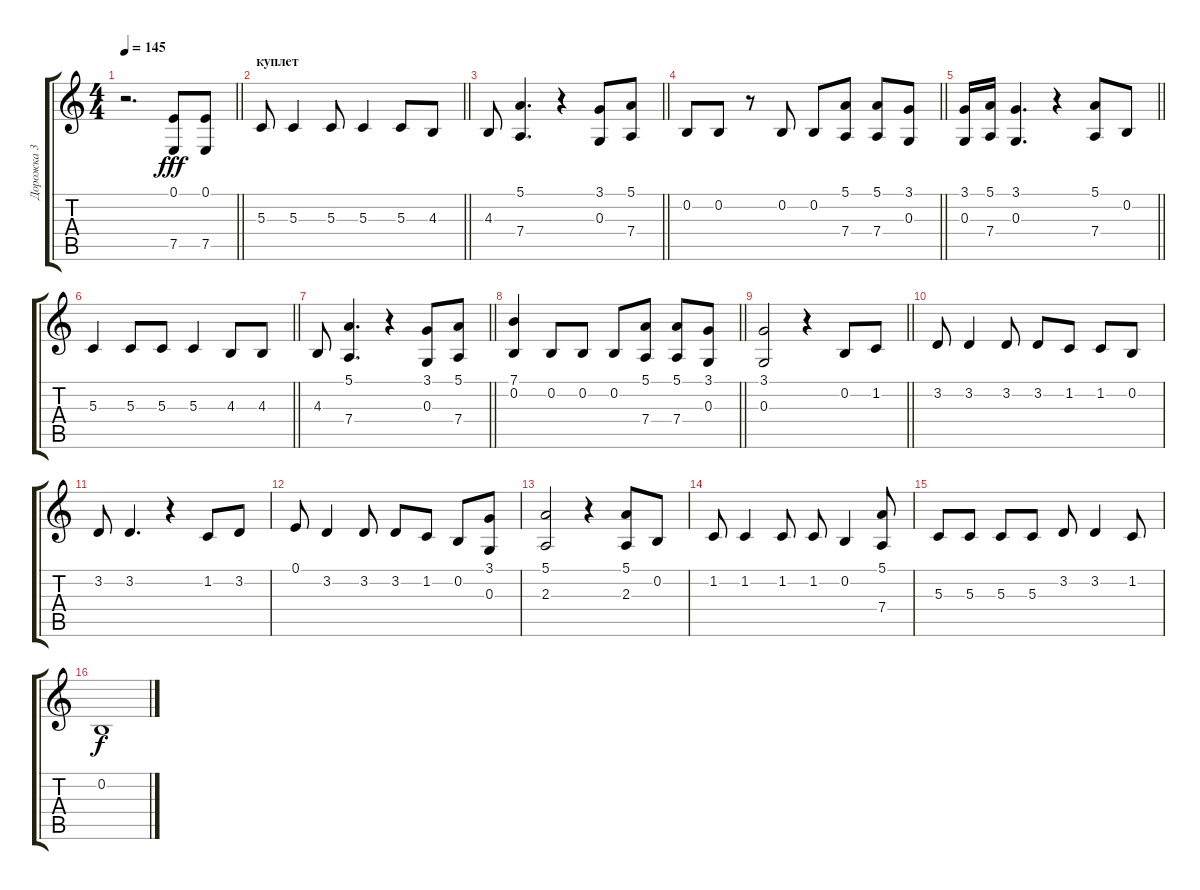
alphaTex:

\track ("Дорожка 3" "Дорожка 3") {instrument violin}
\staff {score tabs}
\tuning (E4 B3 G3 D3 A2 E2) {hide}
\ts (4 4)
\tempo 145
\clef g2
\barLineRight lightlight
\ks c
r.2{d dy fff} (0.1 7.5).8 (0.1 7.5).8 |
\section ("" "куплет")
\barLineRight lightlight
5.3.8 5.3.4 5.3.8 5.3.4 5.3.8 4.3.8 |
\barLineRight lightlight
4.3.8 (5.1 7.4).4{d} r.4 (3.1 0.3).8 (5.1 7.4).8 |
\barLineRight lightlight
0.2.8 0.2.8 r.8 0.2.8 0.2.8 (5.1 7.4).8 (5.1 7.4).8 (3.1 0.3).8 |
\barLineRight lightlight
(3.1 0.3).16 (5.1 7.4).16 (3.1 0.3).4{d} r.4 (5.1 7.4).8 0.2.8 |
\barLineRight lightlight
5.3.4 5.3.8 5.3.8 5.3.4 4.3.8 4.3.8 |
\barLineRight lightlight
4.3.8 (5.1 7.4).4{d} r.4 (3.1 0.3).8 (5.1 7.4).8 |
\barLineRight lightlight
(7.1 0.2).4 0.2.8 0.2.8 0.2.8 (5.1 7.4).8 (5.1 7.4).8 (3.1 0.3).8 |
\barLineRight lightlight
(3.1 0.3).2 r.4 0.2.8 1.2.8 |
3.2.8 3.2.4 3.2.8 3.2.8 1.2.8 1.2.8 0.2.8 |
3.2.8 3.2.4{d} r.4 1.2.8 3.2.8 |
0.1.8 3.2.4 3.2.8 3.2.8 1.2.8 0.2.8 (3.1 0.3).8 |
(5.1 2.3).2 r.4 (5.1 2.3).8 0.2.8 |
1.2.8 1.2.4 1.2.8 1.2.8 0.2.4 (5.1 7.4).8 |
5.3.8 5.3.8 5.3.8 5.3.8 3.2.8 3.2.4 1.2.8 |
0.2.1{dy f}
